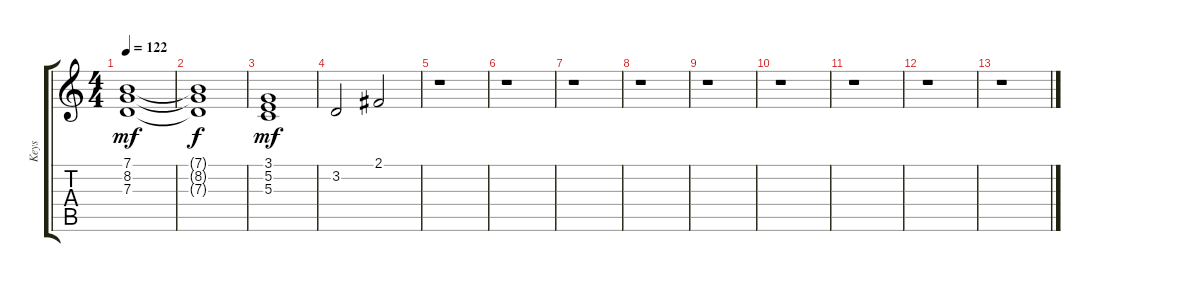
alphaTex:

\track ("Keys" "Keys") {instrument choiraahs}
\staff {score tabs}
\tuning (E4 B3 G3 D3 A2 E2) {hide}
\ts (4 4)
\tempo 122
\clef g2
\ks c
(7.1 8.2 7.3).1{dy mf} |
(7.1{t} 8.2{t} 7.3{t}).1{dy f} |
(3.1 5.2 5.3).1{dy mf} |
3.2.2 2.1.2 |
r.1 |
r.1 |
r.1 |
r.1 |
r.1 |
r.1 |
r.1 |
r.1 |
r.1
